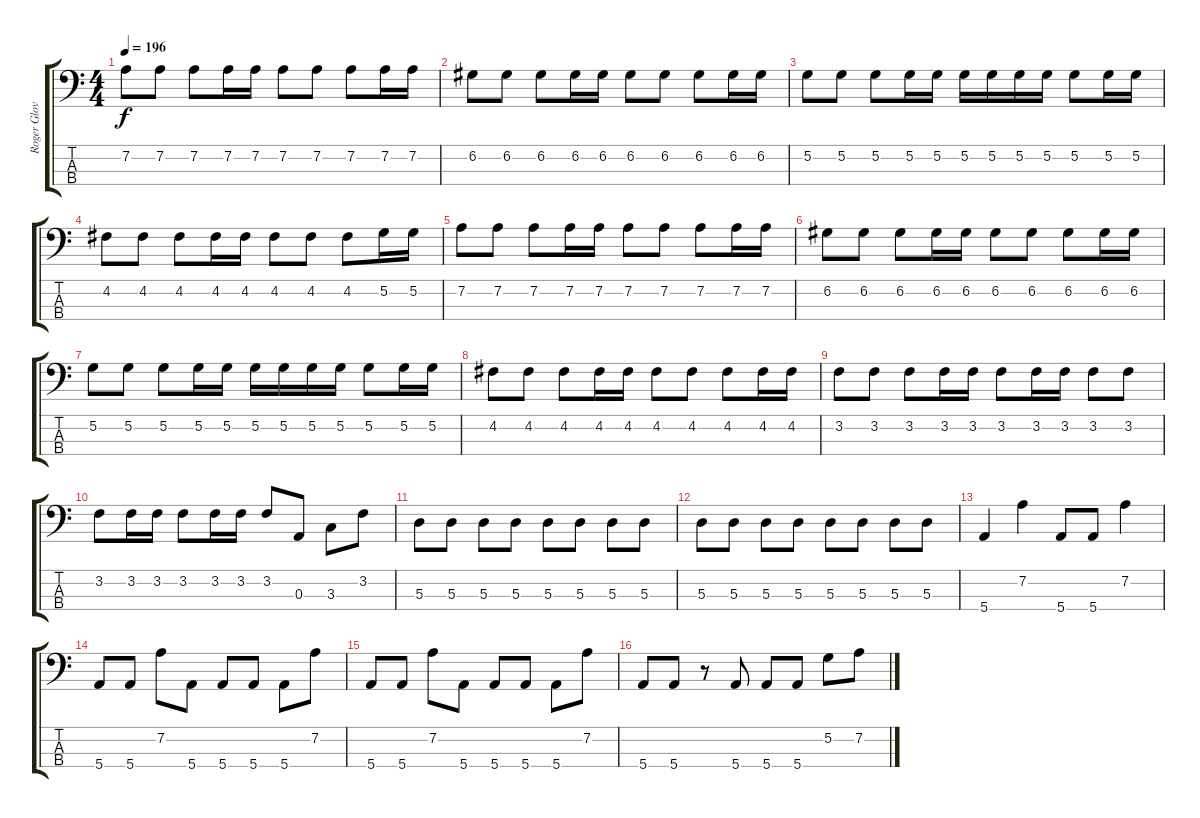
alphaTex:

\track ("Roger Glover" "Roger Glov") {instrument electricbassfinger}
\staff {score tabs}
\tuning (G2 D2 A1 E1) {hide}
\ts (4 4)
\tempo 196
\clef f4
\ks c
7.2.8{dy f} 7.2.8 7.2.8 7.2.16 7.2.16 7.2.8 7.2.8 7.2.8 7.2.16 7.2.16 |
6.2.8 6.2.8 6.2.8 6.2.16 6.2.16 6.2.8 6.2.8 6.2.8 6.2.16 6.2.16 |
5.2.8 5.2.8 5.2.8 5.2.16 5.2.16 5.2.16 5.2.16 5.2.16 5.2.16 5.2.8 5.2.16 5.2.16 |
4.2.8 4.2.8 4.2.8 4.2.16 4.2.16 4.2.8 4.2.8 4.2.8 5.2.16 5.2.16 |
7.2.8 7.2.8 7.2.8 7.2.16 7.2.16 7.2.8 7.2.8 7.2.8 7.2.16 7.2.16 |
6.2.8 6.2.8 6.2.8 6.2.16 6.2.16 6.2.8 6.2.8 6.2.8 6.2.16 6.2.16 |
5.2.8 5.2.8 5.2.8 5.2.16 5.2.16 5.2.16 5.2.16 5.2.16 5.2.16 5.2.8 5.2.16 5.2.16 |
4.2.8 4.2.8 4.2.8 4.2.16 4.2.16 4.2.8 4.2.8 4.2.8 4.2.16 4.2.16 |
3.2.8 3.2.8 3.2.8 3.2.16 3.2.16 3.2.8 3.2.16 3.2.16 3.2.8 3.2.8 |
3.2.8 3.2.16 3.2.16 3.2.8 3.2.16 3.2.16 3.2.8 0.3.8 3.3.8 3.2.8 |
5.3.8 5.3.8 5.3.8 5.3.8 5.3.8 5.3.8 5.3.8 5.3.8 |
5.3.8 5.3.8 5.3.8 5.3.8 5.3.8 5.3.8 5.3.8 5.3.8 |
5.4.4 7.2.4 5.4.8 5.4.8 7.2.4 |
5.4.8 5.4.8 7.2.8 5.4.8 5.4.8 5.4.8 5.4.8 7.2.8 |
5.4.8 5.4.8 7.2.8 5.4.8 5.4.8 5.4.8 5.4.8 7.2.8 |
5.4.8 5.4.8 r.8 5.4.8 5.4.8 5.4.8 5.2.8 7.2.8
